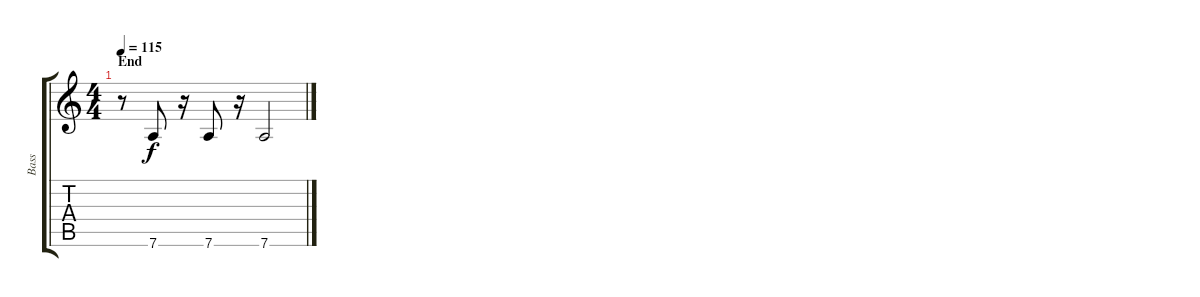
\track ("Bass" "Bass") {instrument electricbassfinger}
\staff {score tabs}
\tuning (E4 B3 G3 D3 A2 D2) {hide}
\ts (4 4)
\section ("" "End")
\tempo 115
\clef g2
\ks c
r.8{dy f} 7.6.8 r.16 7.6.8 r.16 7.6.2
